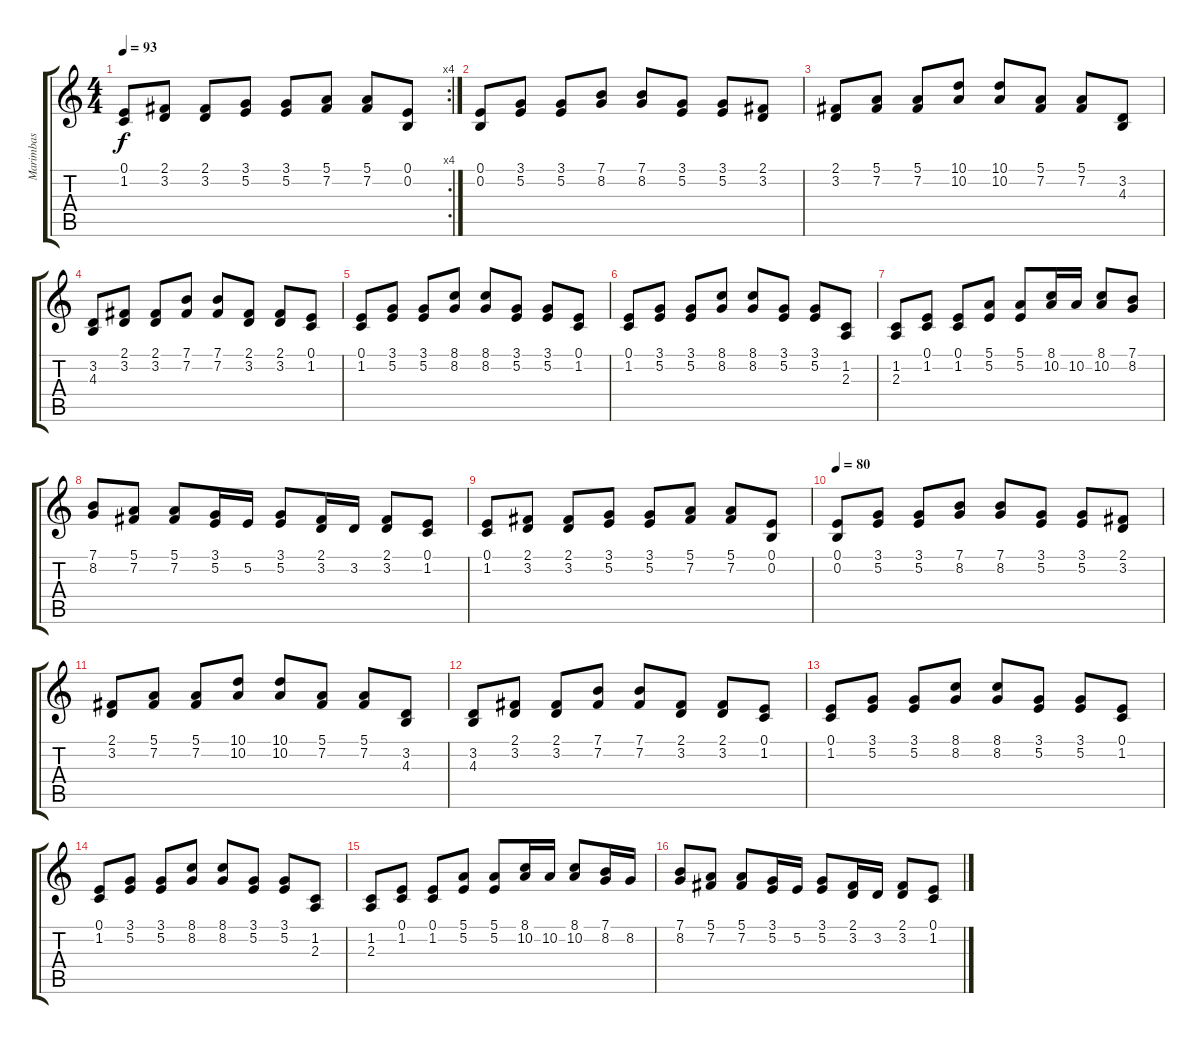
\track ("Marimbas" "Marimbas") {instrument marimba}
\staff {score tabs}
\tuning (E4 B3 G3 D3 A2 E2) {hide}
\rc 4
\ts (4 4)
\tempo 93
\clef g2
\ks c
(0.1 1.2).8{dy f} (2.1 3.2).8 (2.1 3.2).8 (3.1 5.2).8 (3.1 5.2).8 (5.1 7.2).8 (5.1 7.2).8 (0.1 0.2).8 |
(0.1 0.2).8 (3.1 5.2).8 (3.1 5.2).8 (7.1 8.2).8 (7.1 8.2).8 (3.1 5.2).8 (3.1 5.2).8 (2.1 3.2).8 |
(2.1 3.2).8 (5.1 7.2).8 (5.1 7.2).8 (10.1 10.2).8 (10.1 10.2).8 (5.1 7.2).8 (5.1 7.2).8 (3.2 4.3).8 |
(3.2 4.3).8 (2.1 3.2).8 (2.1 3.2).8 (7.1 7.2).8 (7.1 7.2).8 (2.1 3.2).8 (2.1 3.2).8 (0.1 1.2).8 |
(0.1 1.2).8 (3.1 5.2).8 (3.1 5.2).8 (8.1 8.2).8 (8.1 8.2).8 (3.1 5.2).8 (3.1 5.2).8 (0.1 1.2).8 |
(0.1 1.2).8 (3.1 5.2).8 (3.1 5.2).8 (8.1 8.2).8 (8.1 8.2).8 (3.1 5.2).8 (3.1 5.2).8 (1.2 2.3).8 |
(1.2 2.3).8 (0.1 1.2).8 (0.1 1.2).8 (5.1 5.2).8 (5.1 5.2).8 (8.1 10.2).16 10.2.16 (8.1 10.2).8 (7.1 8.2).8 |
(7.1 8.2).8 (5.1 7.2).8 (5.1 7.2).8 (3.1 5.2).16 5.2.16 (3.1 5.2).8 (2.1 3.2).16 3.2.16 (2.1 3.2).8 (0.1 1.2).8 |
(0.1 1.2).8 (2.1 3.2).8 (2.1 3.2).8 (3.1 5.2).8 (3.1 5.2).8 (5.1 7.2).8 (5.1 7.2).8 (0.1 0.2).8 |
\tempo 80
(0.1 0.2).8 (3.1 5.2).8 (3.1 5.2).8 (7.1 8.2).8 (7.1 8.2).8 (3.1 5.2).8 (3.1 5.2).8 (2.1 3.2).8 |
(2.1 3.2).8 (5.1 7.2).8 (5.1 7.2).8 (10.1 10.2).8 (10.1 10.2).8 (5.1 7.2).8 (5.1 7.2).8 (3.2 4.3).8 |
(3.2 4.3).8 (2.1 3.2).8 (2.1 3.2).8 (7.1 7.2).8 (7.1 7.2).8 (2.1 3.2).8 (2.1 3.2).8 (0.1 1.2).8 |
(0.1 1.2).8 (3.1 5.2).8 (3.1 5.2).8 (8.1 8.2).8 (8.1 8.2).8 (3.1 5.2).8 (3.1 5.2).8 (0.1 1.2).8 |
(0.1 1.2).8 (3.1 5.2).8 (3.1 5.2).8 (8.1 8.2).8 (8.1 8.2).8 (3.1 5.2).8 (3.1 5.2).8 (1.2 2.3).8 |
(1.2 2.3).8 (0.1 1.2).8 (0.1 1.2).8 (5.1 5.2).8 (5.1 5.2).8 (8.1 10.2).16 10.2.16 (8.1 10.2).8 (7.1 8.2).16 8.2.16 |
(7.1 8.2).8 (5.1 7.2).8 (5.1 7.2).8 (3.1 5.2).16 5.2.16 (3.1 5.2).8 (2.1 3.2).16 3.2.16 (2.1 3.2).8 (0.1 1.2).8
